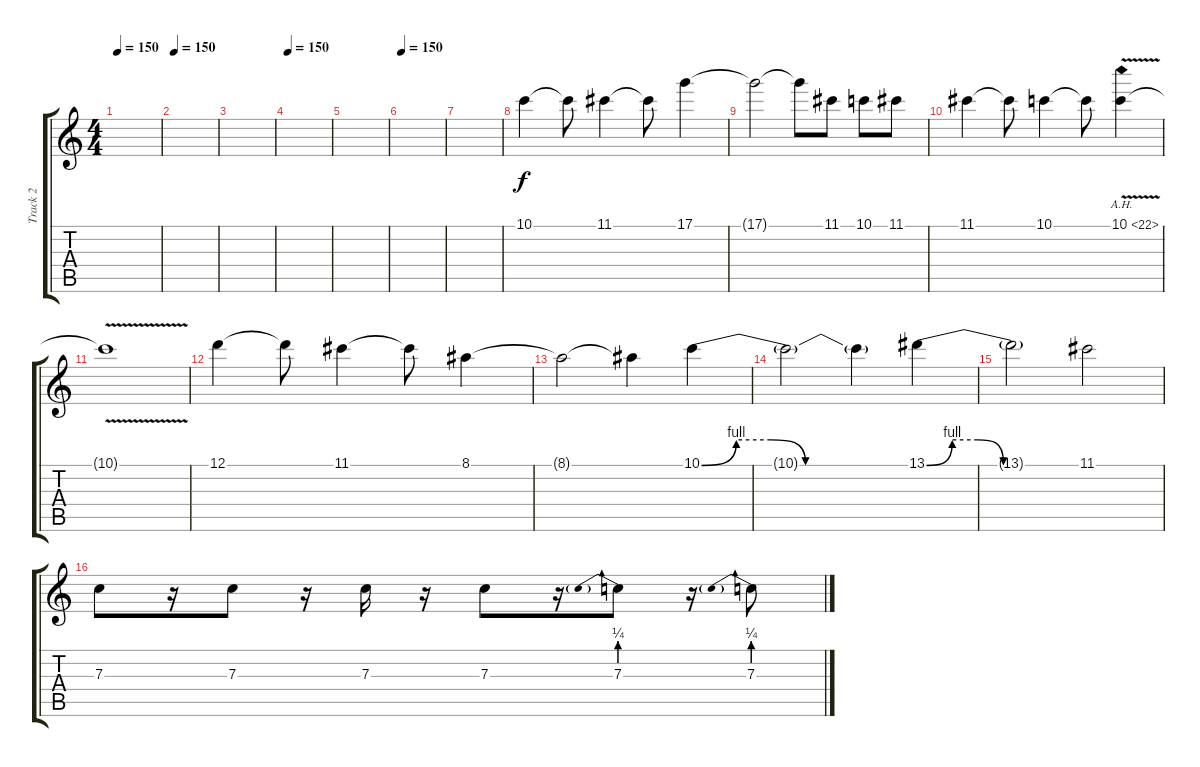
\track ("Track 2" "Track 2") {instrument distortionguitar}
\staff {score tabs}
\tuning (D4 A3 F3 C3 G2 C2) {hide}
\ts (4 4)
\tempo 150
\clef g2
\ks c
|
\tempo 150
|
|
\tempo 150
|
|
\tempo 150
|
|
10.1.4 10.1{t}.8 11.1.4 11.1{t}.8 17.1.4 |
17.1{t}.2 17.1{t}.8 11.1.8 10.1.8 11.1.8 |
11.1.4 11.1{t}.8 10.1.4 10.1{t}.8 10.1{ah 12 v}.4 |
10.1{t}.1 |
12.1.4 12.1{t}.8 11.1.4 11.1{t}.8 8.1.4 |
8.1{t}.2 8.1{t}.4 10.1{be (custom 0 0 10 4 20 4 30 0 60 0)}.4 |
10.1{t}.2 10.1{t}.4 13.1{be (custom 0 0 10 4 20 4 30 0 60 0)}.4 |
13.1{t}.2 11.1.2 |
7.3.8 r.16 7.3.8 r.16 7.3.16 r.16 7.3.8 r.16 7.3{be (prebend 0 1 60 1)}.8 r.16 7.3{be (prebend 0 1 60 1)}.8
